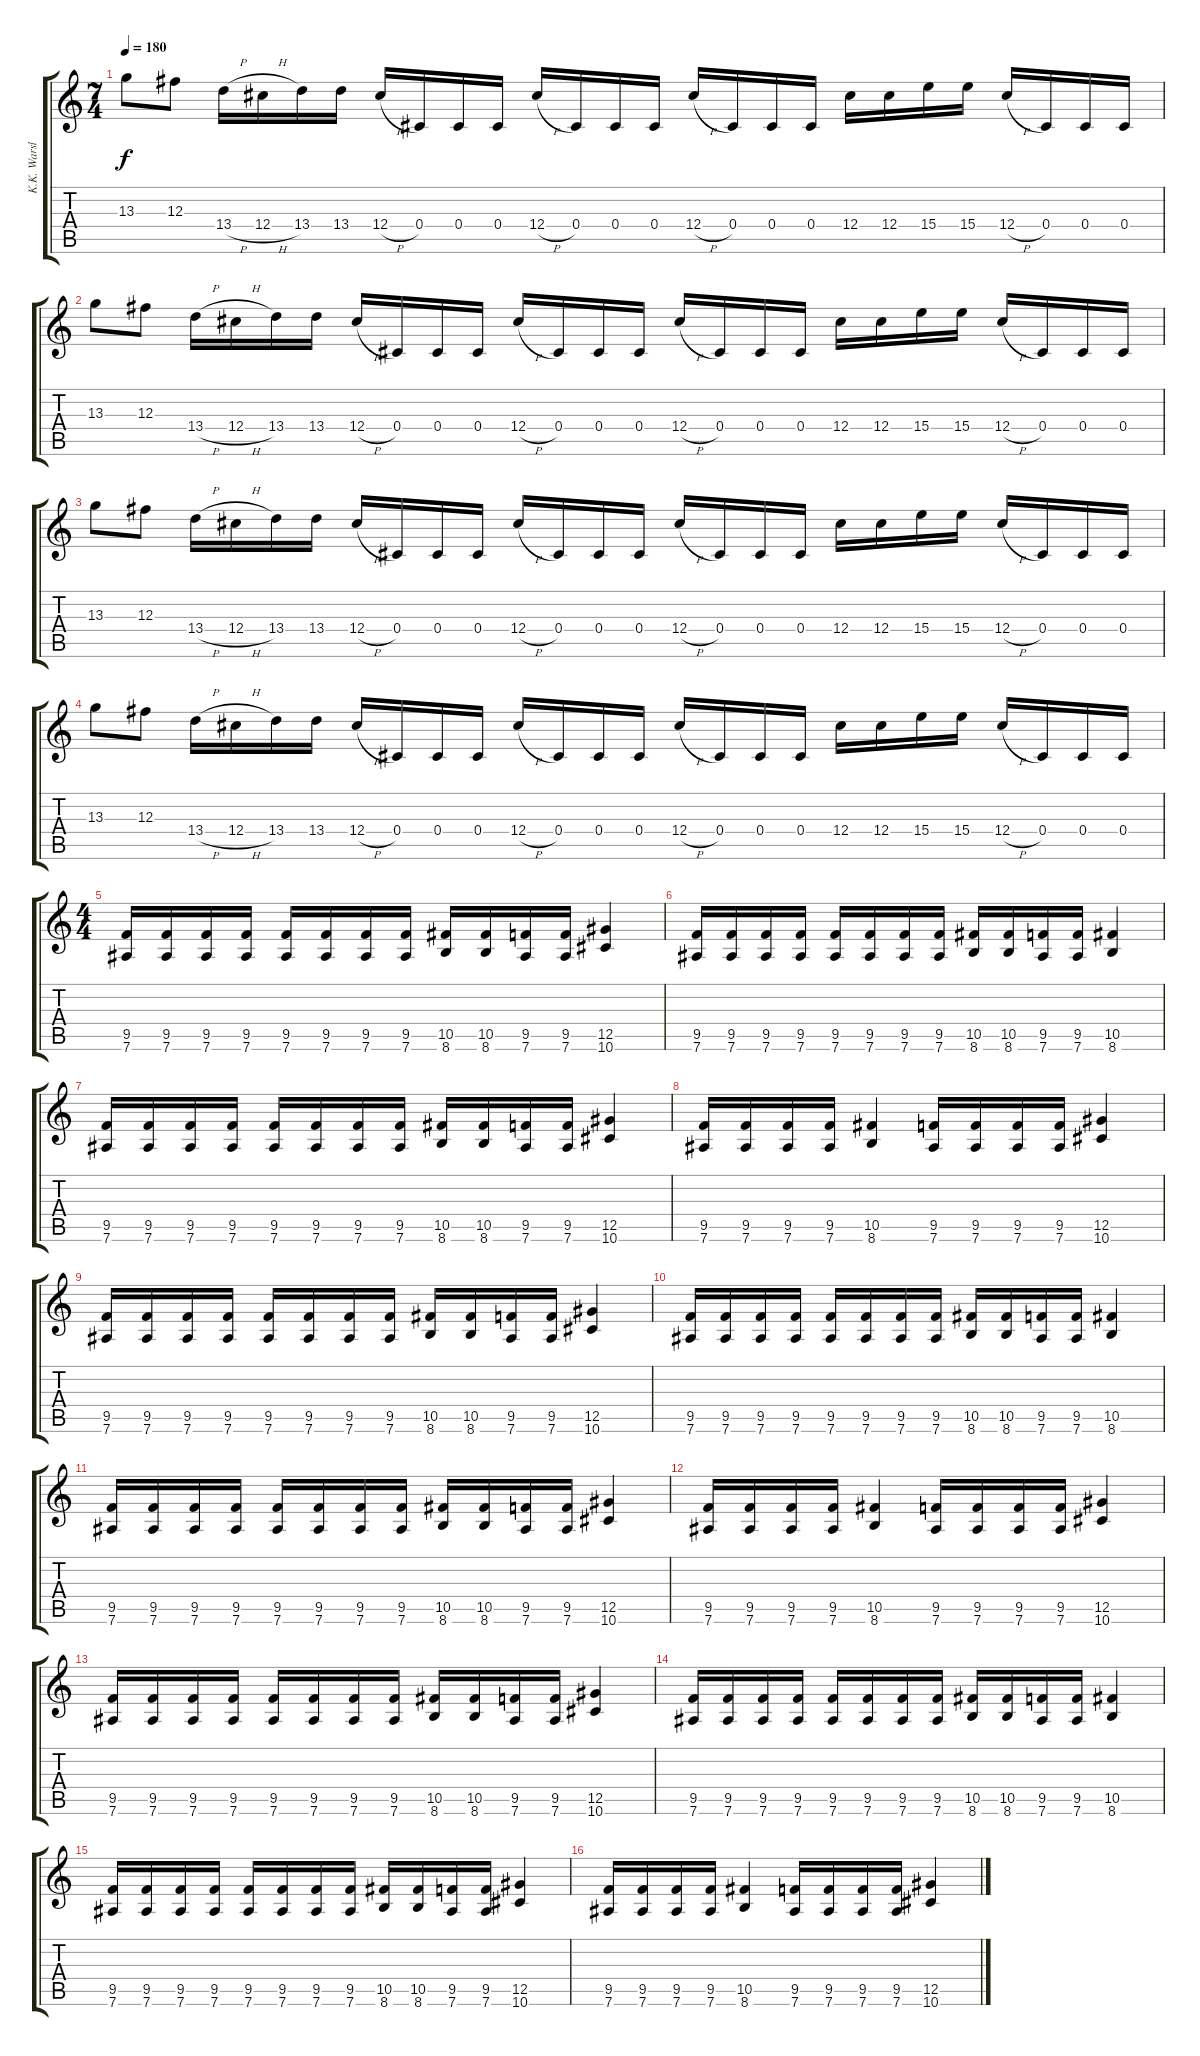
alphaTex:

\track ("K.K. Warslut" "K.K. Warsl") {instrument distortionguitar}
\staff {score tabs}
\tuning (Eb4 Bb3 Gb3 Db3 Ab2 Eb2) {hide}
\ts (7 4)
\tempo 180
\clef g2
\ks c
13.3.8{dy f} 12.3.8 13.4{h}.16 12.4{h}.16 13.4.16 13.4.16 12.4{h}.16 0.4.16 0.4.16 0.4.16 12.4{h}.16 0.4.16 0.4.16 0.4.16 12.4{h}.16 0.4.16 0.4.16 0.4.16 12.4.16 12.4.16 15.4.16 15.4.16 12.4{h}.16 0.4.16 0.4.16 0.4.16 |
13.3.8 12.3.8 13.4{h}.16 12.4{h}.16 13.4.16 13.4.16 12.4{h}.16 0.4.16 0.4.16 0.4.16 12.4{h}.16 0.4.16 0.4.16 0.4.16 12.4{h}.16 0.4.16 0.4.16 0.4.16 12.4.16 12.4.16 15.4.16 15.4.16 12.4{h}.16 0.4.16 0.4.16 0.4.16 |
13.3.8 12.3.8 13.4{h}.16 12.4{h}.16 13.4.16 13.4.16 12.4{h}.16 0.4.16 0.4.16 0.4.16 12.4{h}.16 0.4.16 0.4.16 0.4.16 12.4{h}.16 0.4.16 0.4.16 0.4.16 12.4.16 12.4.16 15.4.16 15.4.16 12.4{h}.16 0.4.16 0.4.16 0.4.16 |
13.3.8 12.3.8 13.4{h}.16 12.4{h}.16 13.4.16 13.4.16 12.4{h}.16 0.4.16 0.4.16 0.4.16 12.4{h}.16 0.4.16 0.4.16 0.4.16 12.4{h}.16 0.4.16 0.4.16 0.4.16 12.4.16 12.4.16 15.4.16 15.4.16 12.4{h}.16 0.4.16 0.4.16 0.4.16 |
\ts (4 4)
(9.5 7.6).16 (9.5 7.6).16 (9.5 7.6).16 (9.5 7.6).16 (9.5 7.6).16 (9.5 7.6).16 (9.5 7.6).16 (9.5 7.6).16 (10.5 8.6).16 (10.5 8.6).16 (9.5 7.6).16 (9.5 7.6).16 (12.5 10.6).4 |
(9.5 7.6).16 (9.5 7.6).16 (9.5 7.6).16 (9.5 7.6).16 (9.5 7.6).16 (9.5 7.6).16 (9.5 7.6).16 (9.5 7.6).16 (10.5 8.6).16 (10.5 8.6).16 (9.5 7.6).16 (9.5 7.6).16 (10.5 8.6).4 |
(9.5 7.6).16 (9.5 7.6).16 (9.5 7.6).16 (9.5 7.6).16 (9.5 7.6).16 (9.5 7.6).16 (9.5 7.6).16 (9.5 7.6).16 (10.5 8.6).16 (10.5 8.6).16 (9.5 7.6).16 (9.5 7.6).16 (12.5 10.6).4 |
(9.5 7.6).16 (9.5 7.6).16 (9.5 7.6).16 (9.5 7.6).16 (10.5 8.6).4 (9.5 7.6).16 (9.5 7.6).16 (9.5 7.6).16 (9.5 7.6).16 (12.5 10.6).4 |
(9.5 7.6).16 (9.5 7.6).16 (9.5 7.6).16 (9.5 7.6).16 (9.5 7.6).16 (9.5 7.6).16 (9.5 7.6).16 (9.5 7.6).16 (10.5 8.6).16 (10.5 8.6).16 (9.5 7.6).16 (9.5 7.6).16 (12.5 10.6).4 |
(9.5 7.6).16 (9.5 7.6).16 (9.5 7.6).16 (9.5 7.6).16 (9.5 7.6).16 (9.5 7.6).16 (9.5 7.6).16 (9.5 7.6).16 (10.5 8.6).16 (10.5 8.6).16 (9.5 7.6).16 (9.5 7.6).16 (10.5 8.6).4 |
(9.5 7.6).16 (9.5 7.6).16 (9.5 7.6).16 (9.5 7.6).16 (9.5 7.6).16 (9.5 7.6).16 (9.5 7.6).16 (9.5 7.6).16 (10.5 8.6).16 (10.5 8.6).16 (9.5 7.6).16 (9.5 7.6).16 (12.5 10.6).4 |
(9.5 7.6).16 (9.5 7.6).16 (9.5 7.6).16 (9.5 7.6).16 (10.5 8.6).4 (9.5 7.6).16 (9.5 7.6).16 (9.5 7.6).16 (9.5 7.6).16 (12.5 10.6).4 |
(9.5 7.6).16 (9.5 7.6).16 (9.5 7.6).16 (9.5 7.6).16 (9.5 7.6).16 (9.5 7.6).16 (9.5 7.6).16 (9.5 7.6).16 (10.5 8.6).16 (10.5 8.6).16 (9.5 7.6).16 (9.5 7.6).16 (12.5 10.6).4 |
(9.5 7.6).16 (9.5 7.6).16 (9.5 7.6).16 (9.5 7.6).16 (9.5 7.6).16 (9.5 7.6).16 (9.5 7.6).16 (9.5 7.6).16 (10.5 8.6).16 (10.5 8.6).16 (9.5 7.6).16 (9.5 7.6).16 (10.5 8.6).4 |
(9.5 7.6).16 (9.5 7.6).16 (9.5 7.6).16 (9.5 7.6).16 (9.5 7.6).16 (9.5 7.6).16 (9.5 7.6).16 (9.5 7.6).16 (10.5 8.6).16 (10.5 8.6).16 (9.5 7.6).16 (9.5 7.6).16 (12.5 10.6).4 |
(9.5 7.6).16 (9.5 7.6).16 (9.5 7.6).16 (9.5 7.6).16 (10.5 8.6).4 (9.5 7.6).16 (9.5 7.6).16 (9.5 7.6).16 (9.5 7.6).16 (12.5 10.6).4
